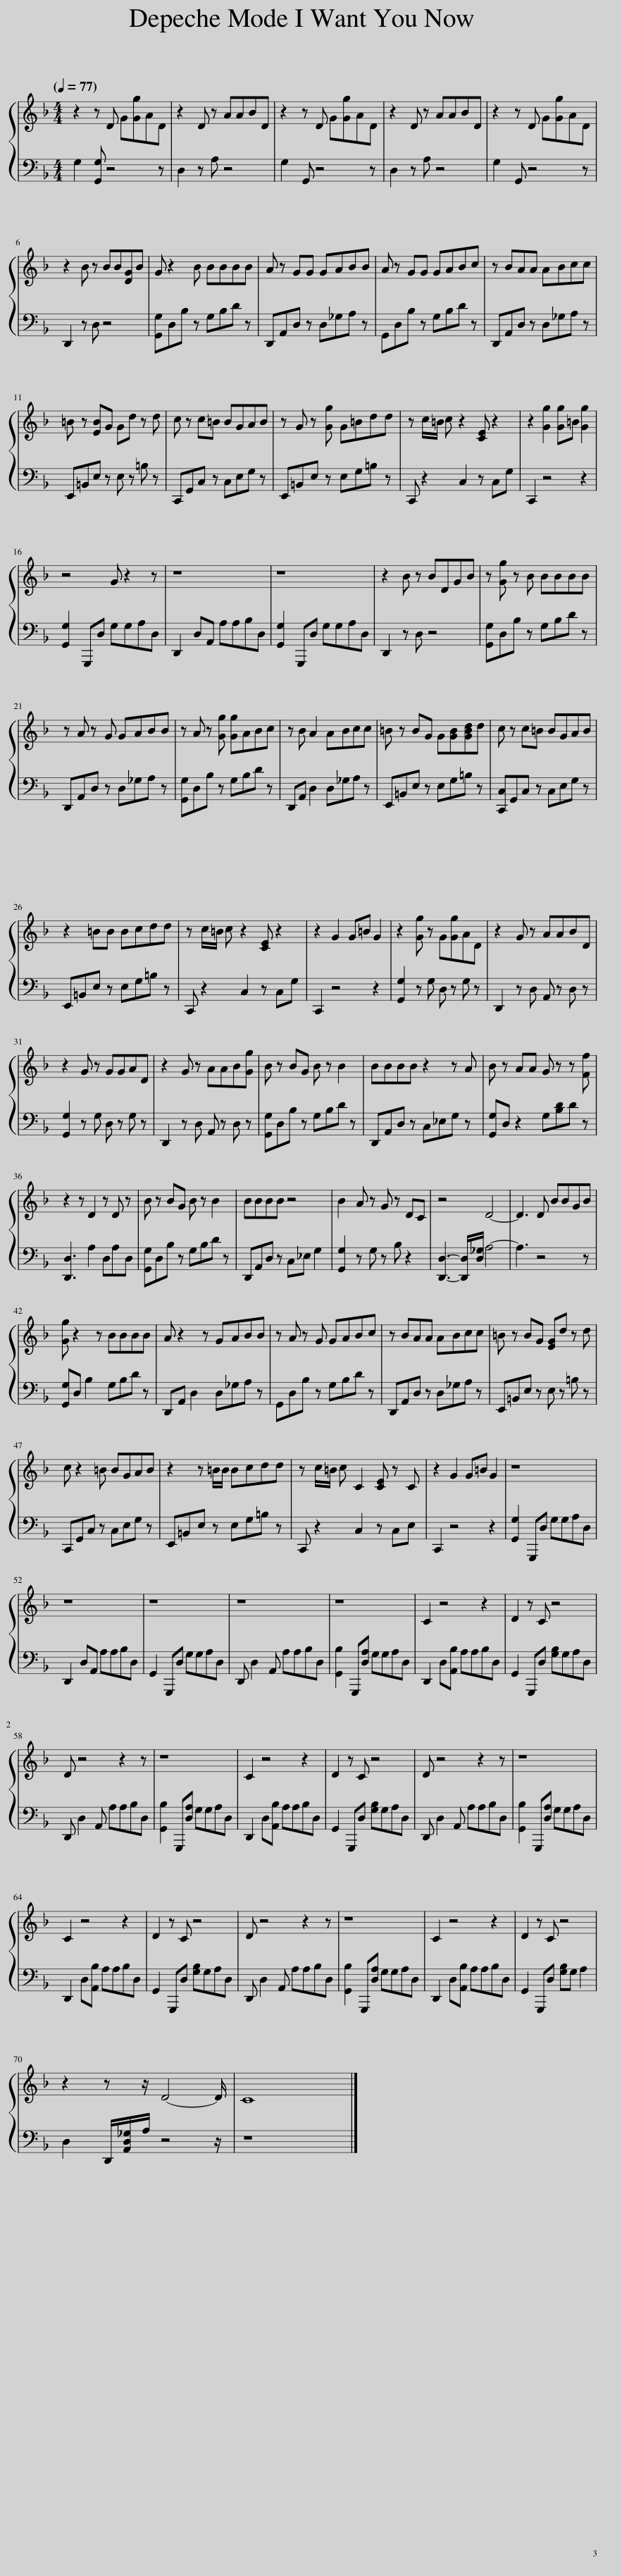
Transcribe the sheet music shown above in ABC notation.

X:1
%%score { 1 | 2 }
L:1/8
Q:1/4=77
M:4/4
I:linebreak $
K:F
V:1 treble
V:2 bass
V:1
 z2 z D G[Gg]AD | z2 D z AABD | z2 z D G[Gg]AD | z2 D z AABD | z2 z D G[Gg]AD |$ %5
 z2 B z BB[DG]B | G z2 B BBBB | A z GG GABB | A z GG GABc | z BAA ABcc |$ %10
 =B z [EB]G Gd z d | c z c=B BGAB | z G z [Gg] G=Bdd | z c/=B/ c z2 [CE] z2 | z2 [Gg]2 [Gg]=B [Gg]2 |$ %15
 z4 G z2 z | z8 | z8 | z2 B z BDGB | z [Gg] z B BBBB |$ %20
 z A z G GABB | z A z [Gg] [Gg]ABc | z B A2 ABcc | =B z BG G[GB][GBd]d | c z c=B BGAB |$ %25
 z2 =BB Bcdd | z c/=B/ c z2 [CE] z2 | z2 G2 G=B G2 | z2 [Gg] z G[Gg]AD | z2 G z AABD |$ %30
 z2 G z GGAD | z2 G z AAB[Gg] | B z BG B z B2 | BBBB z2 z A | B z AA G z z [Ff] |$ %35
 z2 z D2 z D z | B z BG B z B2 | BBBB z4 | B2 A z G z DC | z4 D4- | %40
 D3 D BBGB |$ [Gg] z2 z BBBB | A z2 z GABB | z A z G GABc | z BAA ABcc | %45
 =B z BG [EG]d z d |$ c z2 =B BGAB | z2 z =B/B/ Bcdd | z c/=B/ c C2 [CE] z C | z2 G2 G=B G2 | %50
 z8 |$ z8 | z8 | z8 | z8 | %55
 C2 z4 z2 | D2 z C z4 |$ D z4 z2 z | z8 | C2 z4 z2 | %60
 D2 z C z4 | D z4 z2 z | z8 |$ C2 z4 z2 | D2 z C z4 | %65
 D z4 z2 z | z8 | C2 z4 z2 | D2 z C z4 |$ z2 z z/ D4- D/ | %70
 C8 |] %71
V:2
 G,2 [G,,G,] z4 z | D,2 z A, z4 | G,2 G,, z4 z | D,2 z A, z4 | G,2 G,, z4 z |$ %5
 D,,2 z D, z4 | [G,,G,]D,B, z G,B,D z | D,,A,,D, z D,_G,A, z | G,,D,B, z G,B,D z | D,,A,,D, z D,_G,A, z |$ %10
 E,,=B,,E, z E, z =B, z | C,,G,,C, z C,E,G, z | E,,=B,,E, z E,G,=B, z | C,, z2 C,2 z C,G, | C,,2 z4 z2 |$ %15
 [G,,G,]2 G,,,D, G,G,A,D, | D,,2 D,A,, A,A,B,D, | [G,,G,]2 G,,,D, G,G,A,D, | D,,2 z D, z4 | [G,,G,]D,B, z G,B,D z |$ %20
 D,,A,,D, z D,_G,A, z | [G,,G,]D,B, z G,B,D z | D,,A,, D,2 D,_G,A, z | E,,=B,,E, z E,G,=B, z | [C,,C,]G,,C, z C,E,G, z |$ %25
 E,,=B,,E, z E,G,=B, z | C,, z2 C,2 z C,G, | C,,2 z4 z2 | [G,,G,]2 z G, D, z G, z | D,,2 z D, A,, z D, z |$ %30
 [G,,G,]2 z G, D, z G, z | D,,2 z D, A,, z D, z | [G,,G,]D,B, z G,B,D z | D,,A,,D, z C,_E,G, z | [G,,G,]D, z2 G,[B,D]D z |$ %35
 [D,,D,]3 A,2 D,A,D, | [G,,G,]D,B, z G,B,D z | D,,A,,D, z C,_E, G,2 | [G,,G,]2 z G, z B, z2 | [D,,D,]3- [D,,D,]/[D,_G,]/ A,4- | %40
 A,3 z4 z |$ [G,,G,]D, B,2 G,B,D z | D,,A,, D,2 D,_G,A, z | G,,D,B, z G,B,D z | D,,A,,D, z D,_G,A, z | %45
 E,,=B,,E, z E, z =B, z |$ C,,G,,C, z C,E,G, z | E,,=B,,E, z E,G,=B, z | C,, z2 C,2 z C,E, | C,,2 z4 z2 | %50
 [G,,G,]2 G,,,D, G,G,A,D, |$ D,,2 D,A,, A,A,B,D, | G,,2 G,,,D, G,G,A,D, | D,, D,2 A,, A,A,B,D, | [G,,B,]2 G,,,[D,A,] G,G,A,D, | %55
 D,,2 D,[A,,B,] A,A,B,D, | G,,2 G,,,D, [G,B,]G,A,D, |$ D,, D,2 A,, A,A,B,D, | [G,,B,]2 G,,,[D,A,] G,G,A,D, | D,,2 D,[A,,B,] A,A,B,D, | %60
 G,,2 G,,,D, [G,B,]G,A,D, | D,, D,2 A,, A,A,B,D, | [G,,B,]2 G,,,[D,A,] G,G,A,D, |$ D,,2 D,[A,,B,] A,A,B,D, | G,,2 G,,,D, [G,B,]G,A,D, | %65
 D,, D,2 A,, A,A,B,D, | [G,,B,]2 G,,,[D,A,] G,G,A,D, | D,,2 D,[A,,B,] A,A,B,D, | G,,2 G,,,D, [G,B,]G, A,2 |$ D,2 D,,/[A,,D,_G,]/A,/ z4 z/ | %70
 z8 |] %71
